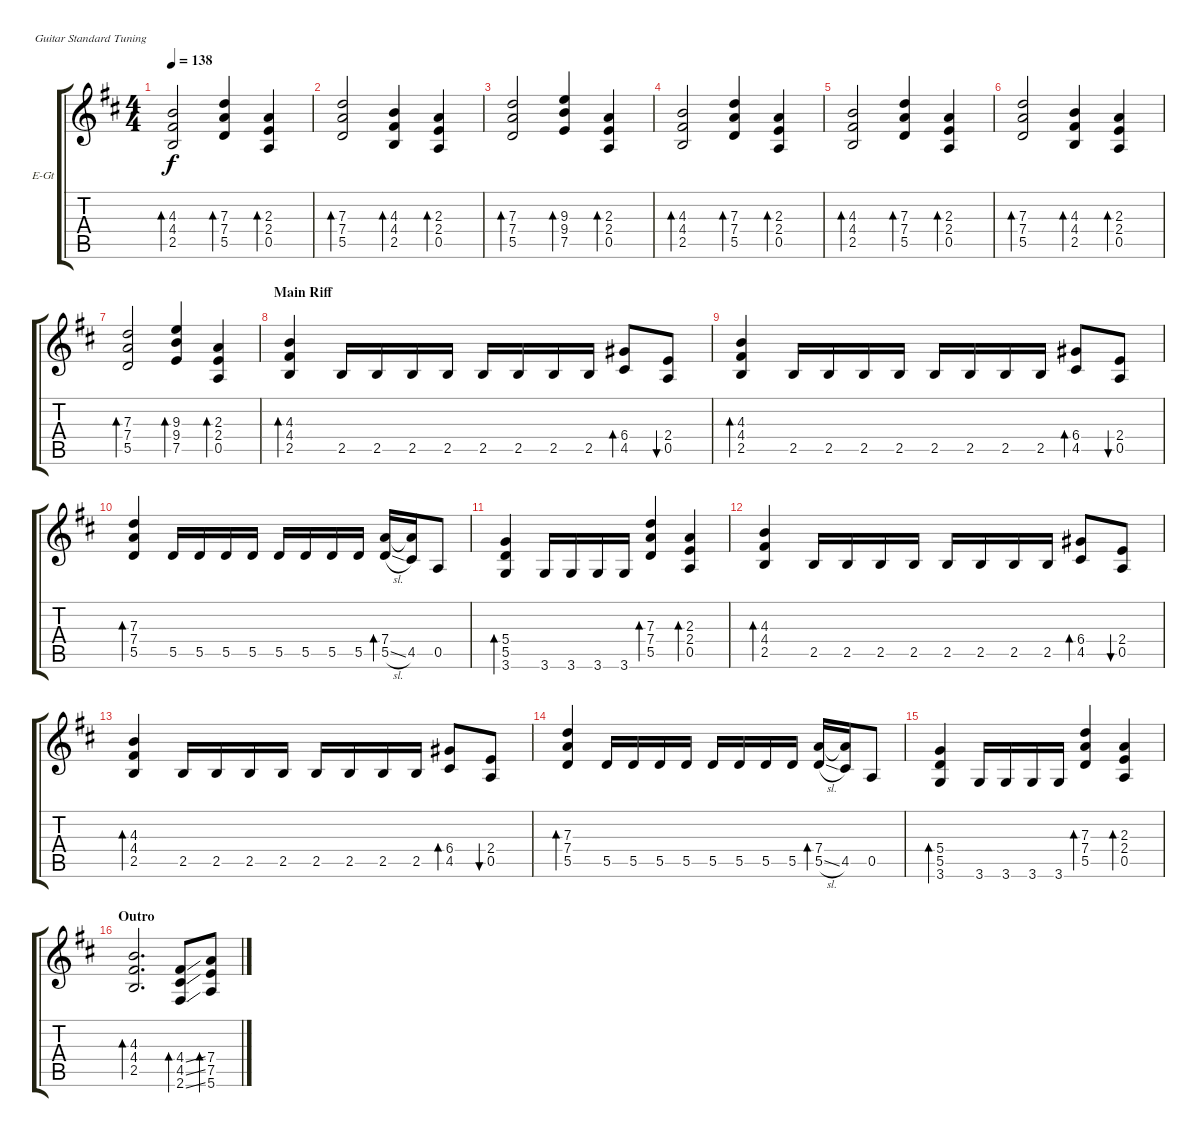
\defaultSystemsLayout 4
\bracketExtendMode groupsimilarinstruments
\firstSystemTrackNameOrientation horizontal
\otherSystemsTrackNameOrientation horizontal
\track ("Electric Guitar" "E-Gt") {instrument distortionguitar}
\staff {score tabs}
\tuning (E4 B3 G3 D3 A2 E2)
\ts (4 4)
\tempo 138
\clef g2
\ks d
(2.5 4.4 4.3).2{bd 30 dy f} (5.5 7.4 7.3).4{bd 30} (0.5 2.4 2.3).4{bd 30} |
(5.5 7.4 7.3).2{bd 30} (2.5 4.4 4.3).4{bd 30} (0.5 2.4 2.3).4{bd 30} |
(5.5 7.4 7.3).2{bd 30} (7.5 9.4 9.3).4{bd 30} (0.5 2.4 2.3).4{bd 30} |
(2.5 4.4 4.3).2{bd 30} (5.5 7.4 7.3).4{bd 30} (0.5 2.4 2.3).4{bd 30} |
(2.5 4.4 4.3).2{bd 30} (5.5 7.4 7.3).4{bd 30} (0.5 2.4 2.3).4{bd 30} |
(5.5 7.4 7.3).2{bd 30} (2.5 4.4 4.3).4{bd 30} (0.5 2.4 2.3).4{bd 30} |
(5.5 7.4 7.3).2{bd 30} (7.5 9.4 9.3).4{bd 30} (0.5 2.4 2.3).4{bd 30} |
\section ("" "Main Riff")
(2.5 4.4 4.3).4{bd 30} 2.5.16 2.5.16 2.5.16 2.5.16 2.5.16 2.5.16 2.5.16 2.5.16 (4.5 6.4).8{bd 30} (0.5 2.4).8{bu 30} |
(2.5 4.4 4.3).4{bd 30} 2.5.16 2.5.16 2.5.16 2.5.16 2.5.16 2.5.16 2.5.16 2.5.16 (4.5 6.4).8{bd 30} (0.5 2.4).8{bu 30} |
(5.5 7.4 7.3).4{bd 30} 5.5.16 5.5.16 5.5.16 5.5.16 5.5.16 5.5.16 5.5.16 5.5.16 (5.5{sl} 7.4).16{bd 30} (4.5 7.4{t}).16 0.5.8 |
(3.6 5.5 5.4).4{bd 30} 3.6.16 3.6.16 3.6.16 3.6.16 (5.5 7.4 7.3).4{bd 30} (0.5 2.4 2.3).4{bd 30} |
(2.5 4.4 4.3).4{bd 30} 2.5.16 2.5.16 2.5.16 2.5.16 2.5.16 2.5.16 2.5.16 2.5.16 (4.5 6.4).8{bd 30} (0.5 2.4).8{bu 30} |
(2.5 4.4 4.3).4{bd 30} 2.5.16 2.5.16 2.5.16 2.5.16 2.5.16 2.5.16 2.5.16 2.5.16 (4.5 6.4).8{bd 30} (0.5 2.4).8{bu 30} |
(5.5 7.4 7.3).4{bd 30} 5.5.16 5.5.16 5.5.16 5.5.16 5.5.16 5.5.16 5.5.16 5.5.16 (5.5{sl} 7.4).16{bd 30} (4.5 7.4{t}).16 0.5.8 |
(3.6 5.5 5.4).4{bd 30} 3.6.16 3.6.16 3.6.16 3.6.16 (5.5 7.4 7.3).4{bd 30} (0.5 2.4 2.3).4{bd 30} |
\section ("" "Outro")
(2.5 4.4 4.3).2{d bd 30} (2.6{ss} 4.5{ss} 4.4{ss}).8{bd 30} (5.6 7.5 7.4).8{bd 30}
